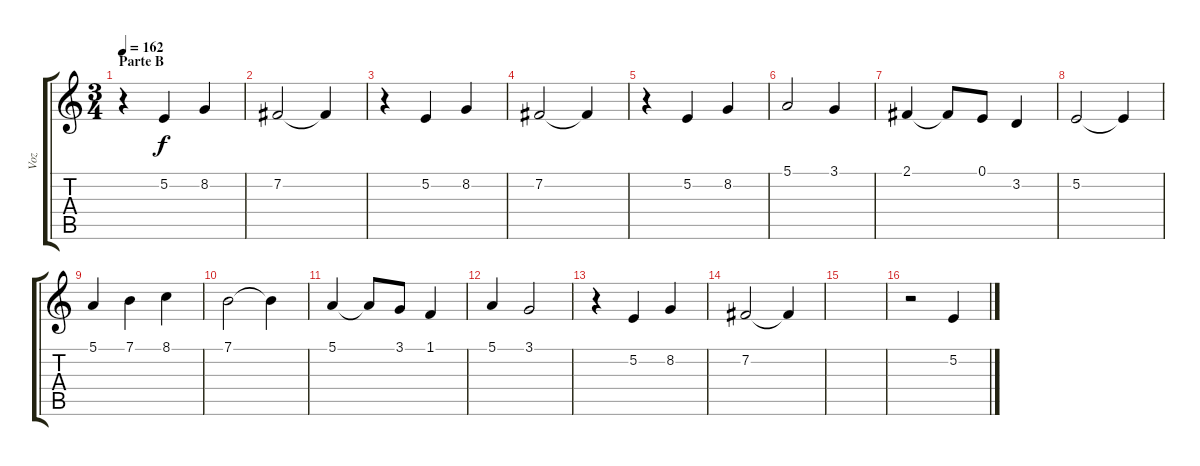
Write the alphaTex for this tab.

\track ("Voz" "Voz") {instrument flute}
\staff {score tabs}
\tuning (E4 B3 G3 D3 A2 E2) {hide}
\ts (3 4)
\section ("" "Parte B")
\tempo 162
\clef g2
\ks c
r.4{dy f} 5.2.4 8.2.4 |
7.2.2 7.2{t}.4 |
r.4 5.2.4 8.2.4 |
7.2.2 7.2{t}.4 |
r.4 5.2.4 8.2.4 |
5.1.2 3.1.4 |
2.1.4 2.1{t}.8 0.1.8 3.2.4 |
5.2.2 5.2{t}.4 |
5.1.4 7.1.4 8.1.4 |
7.1.2 7.1{t}.4 |
5.1.4 5.1{t}.8 3.1.8 1.1.4 |
5.1.4 3.1.2 |
r.4 5.2.4 8.2.4 |
7.2.2 7.2{t}.4 |
|
r.2 5.2.4
